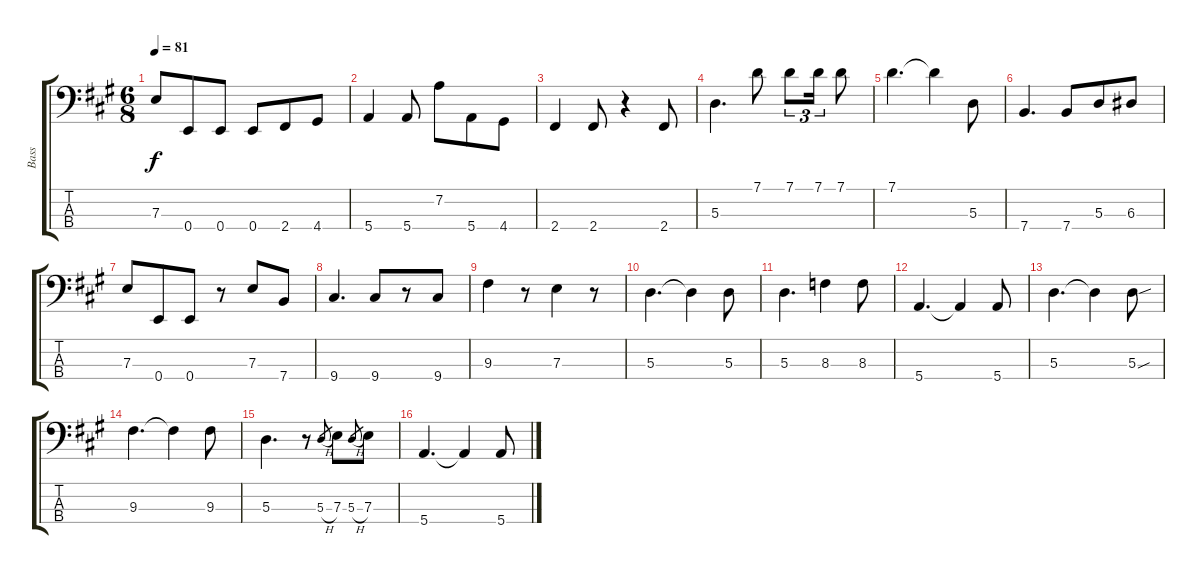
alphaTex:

\track ("Bass" "Bass") {instrument electricbassfinger}
\staff {score tabs}
\tuning (G2 D2 A1 E1) {hide}
\ts (6 8)
\tempo 81
\clef f4
\ks a
7.3.8{dy f} 0.4.8 0.4.8 0.4.8 2.4.8 4.4.8 |
5.4.4 5.4.8 7.2.8 5.4.8 4.4.8 |
2.4.4 2.4.8 r.4 2.4.8 |
5.3.4{d} 7.1.8 7.1.8{tu (3 2)} 7.1.16{tu (3 2)} 7.1.8 |
7.1.4{d} 7.1{t}.4 5.3.8 |
7.4.4{d} 7.4.8 5.3.8 6.3.8 |
7.3.8 0.4.8 0.4.8 r.8 7.3.8 7.4.8 |
9.4.4{d} 9.4.8 r.8 9.4.8 |
9.3.4 r.8 7.3.4 r.8 |
5.3.4{d} 5.3{t}.4 5.3.8 |
5.3.4{d} 8.3.4 8.3.8 |
5.4.4{d} 5.4{t}.4 5.4.8 |
5.3.4{d} 5.3{t}.4 5.3{sou}.8 |
9.3.4{d} 9.3{t}.4 9.3.8 |
5.3.4{d} r.8 5.3{h}.8{gr} 7.3.8 5.3{h}.8{gr} 7.3.8 |
5.4.4{d} 5.4{t}.4 5.4.8
